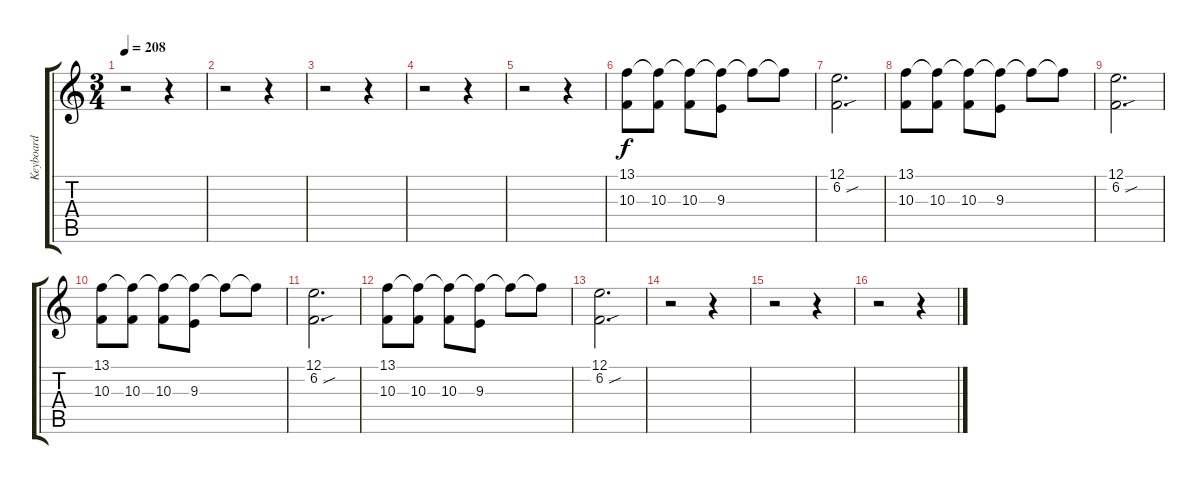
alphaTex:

\track ("Keyboard" "Keyboard") {instrument electricgrandpiano}
\staff {score tabs}
\tuning (E4 B3 G3 D3 A2 E2) {hide}
\ts (3 4)
\tempo 208
\clef g2
\ks c
r.2{dy f} r.4 |
r.2 r.4 |
r.2 r.4 |
r.2 r.4 |
r.2 r.4 |
(13.1 10.3).8{volume 9 instrument stringensemble1} (13.1{t} 10.3).8 (13.1{t} 10.3).8 (13.1{t} 9.3).8 13.1{t}.8 13.1{t}.8 |
(12.1 6.2{sou}).2{d} |
(13.1 10.3).8{volume 9 instrument stringensemble1} (13.1{t} 10.3).8 (13.1{t} 10.3).8 (13.1{t} 9.3).8 13.1{t}.8 13.1{t}.8 |
(12.1 6.2{sou}).2{d} |
(13.1 10.3).8{volume 9 instrument stringensemble1} (13.1{t} 10.3).8 (13.1{t} 10.3).8 (13.1{t} 9.3).8 13.1{t}.8 13.1{t}.8 |
(12.1 6.2{sou}).2{d} |
(13.1 10.3).8{volume 9 instrument stringensemble1} (13.1{t} 10.3).8 (13.1{t} 10.3).8 (13.1{t} 9.3).8 13.1{t}.8 13.1{t}.8 |
(12.1 6.2{sou}).2{d} |
r.2 r.4 |
r.2 r.4 |
r.2 r.4
